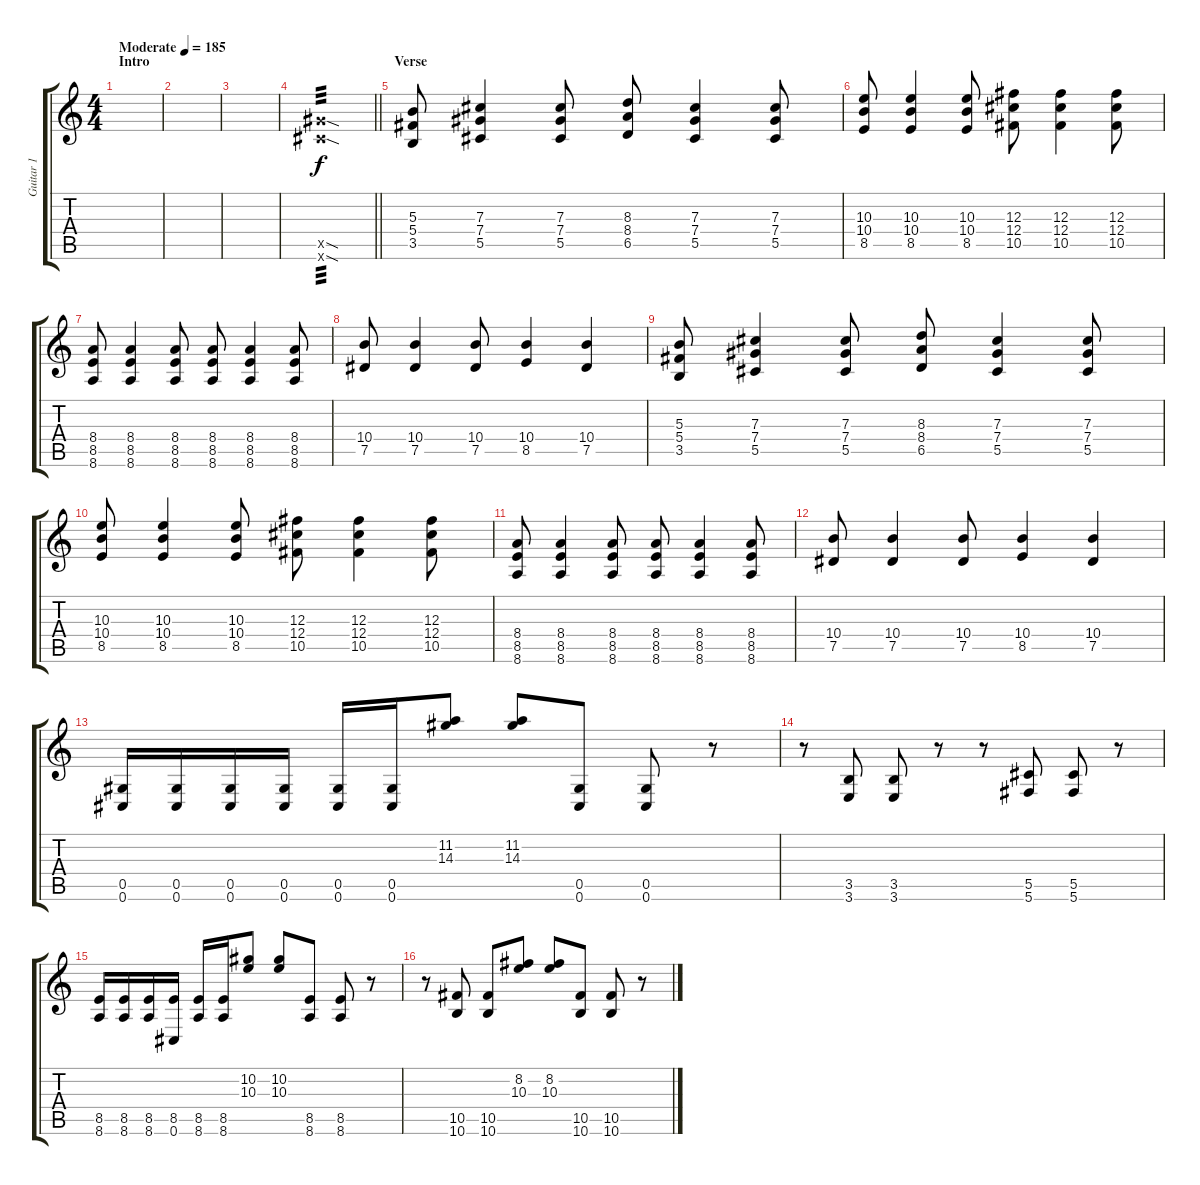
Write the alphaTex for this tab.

\track ("Guitar 1" "Guitar 1") {instrument distortionguitar}
\staff {score tabs}
\tuning (Eb4 Bb3 Gb3 Db3 Ab2 Db2) {hide}
\ts (4 4)
\section ("" "Intro")
\tempo (185 "Moderate")
\clef g2
\ks c
|
|
|
\barLineRight lightlight
(12.5{sod x} 12.6{sod x}).1{tp 3} |
\section ("" "Verse")
(5.3 5.4 3.5).8 (7.3 7.4 5.5).4 (7.3 7.4 5.5).8 (8.3 8.4 6.5).8 (7.3 7.4 5.5).4 (7.3 7.4 5.5).8 |
(10.3 10.4 8.5).8 (10.3 10.4 8.5).4 (10.3 10.4 8.5).8 (12.3 12.4 10.5).8 (12.3 12.4 10.5).4 (12.3 12.4 10.5).8 |
(8.4 8.5 8.6).8 (8.4 8.5 8.6).4 (8.4 8.5 8.6).8 (8.4 8.5 8.6).8 (8.4 8.5 8.6).4 (8.4 8.5 8.6).8 |
(10.4 7.5).8 (10.4 7.5).4 (10.4 7.5).8 (10.4 8.5).4 (10.4 7.5).4 |
(5.3 5.4 3.5).8 (7.3 7.4 5.5).4 (7.3 7.4 5.5).8 (8.3 8.4 6.5).8 (7.3 7.4 5.5).4 (7.3 7.4 5.5).8 |
(10.3 10.4 8.5).8 (10.3 10.4 8.5).4 (10.3 10.4 8.5).8 (12.3 12.4 10.5).8 (12.3 12.4 10.5).4 (12.3 12.4 10.5).8 |
(8.4 8.5 8.6).8 (8.4 8.5 8.6).4 (8.4 8.5 8.6).8 (8.4 8.5 8.6).8 (8.4 8.5 8.6).4 (8.4 8.5 8.6).8 |
(10.4 7.5).8 (10.4 7.5).4 (10.4 7.5).8 (10.4 8.5).4 (10.4 7.5).4 |
(0.5 0.6).16 (0.5 0.6).16 (0.5 0.6).16 (0.5 0.6).16 (0.5 0.6).16 (0.5 0.6).16 (11.2 14.3).8 (11.2 14.3).8 (0.5 0.6).8 (0.5 0.6).8 r.8 |
r.8 (3.5 3.6).8 (3.5 3.6).8 r.8 r.8 (5.5 5.6).8 (5.5 5.6).8 r.8 |
(8.5 8.6).16 (8.5 8.6).16 (8.5 8.6).16 (8.5 0.6).16 (8.5 8.6).16 (8.5 8.6).16 (10.2 10.3).8 (10.2 10.3).8 (8.5 8.6).8 (8.5 8.6).8 r.8 |
r.8 (10.5 10.6).8 (10.5 10.6).8 (8.2 10.3).8 (8.2 10.3).8 (10.5 10.6).8 (10.5 10.6).8 r.8
